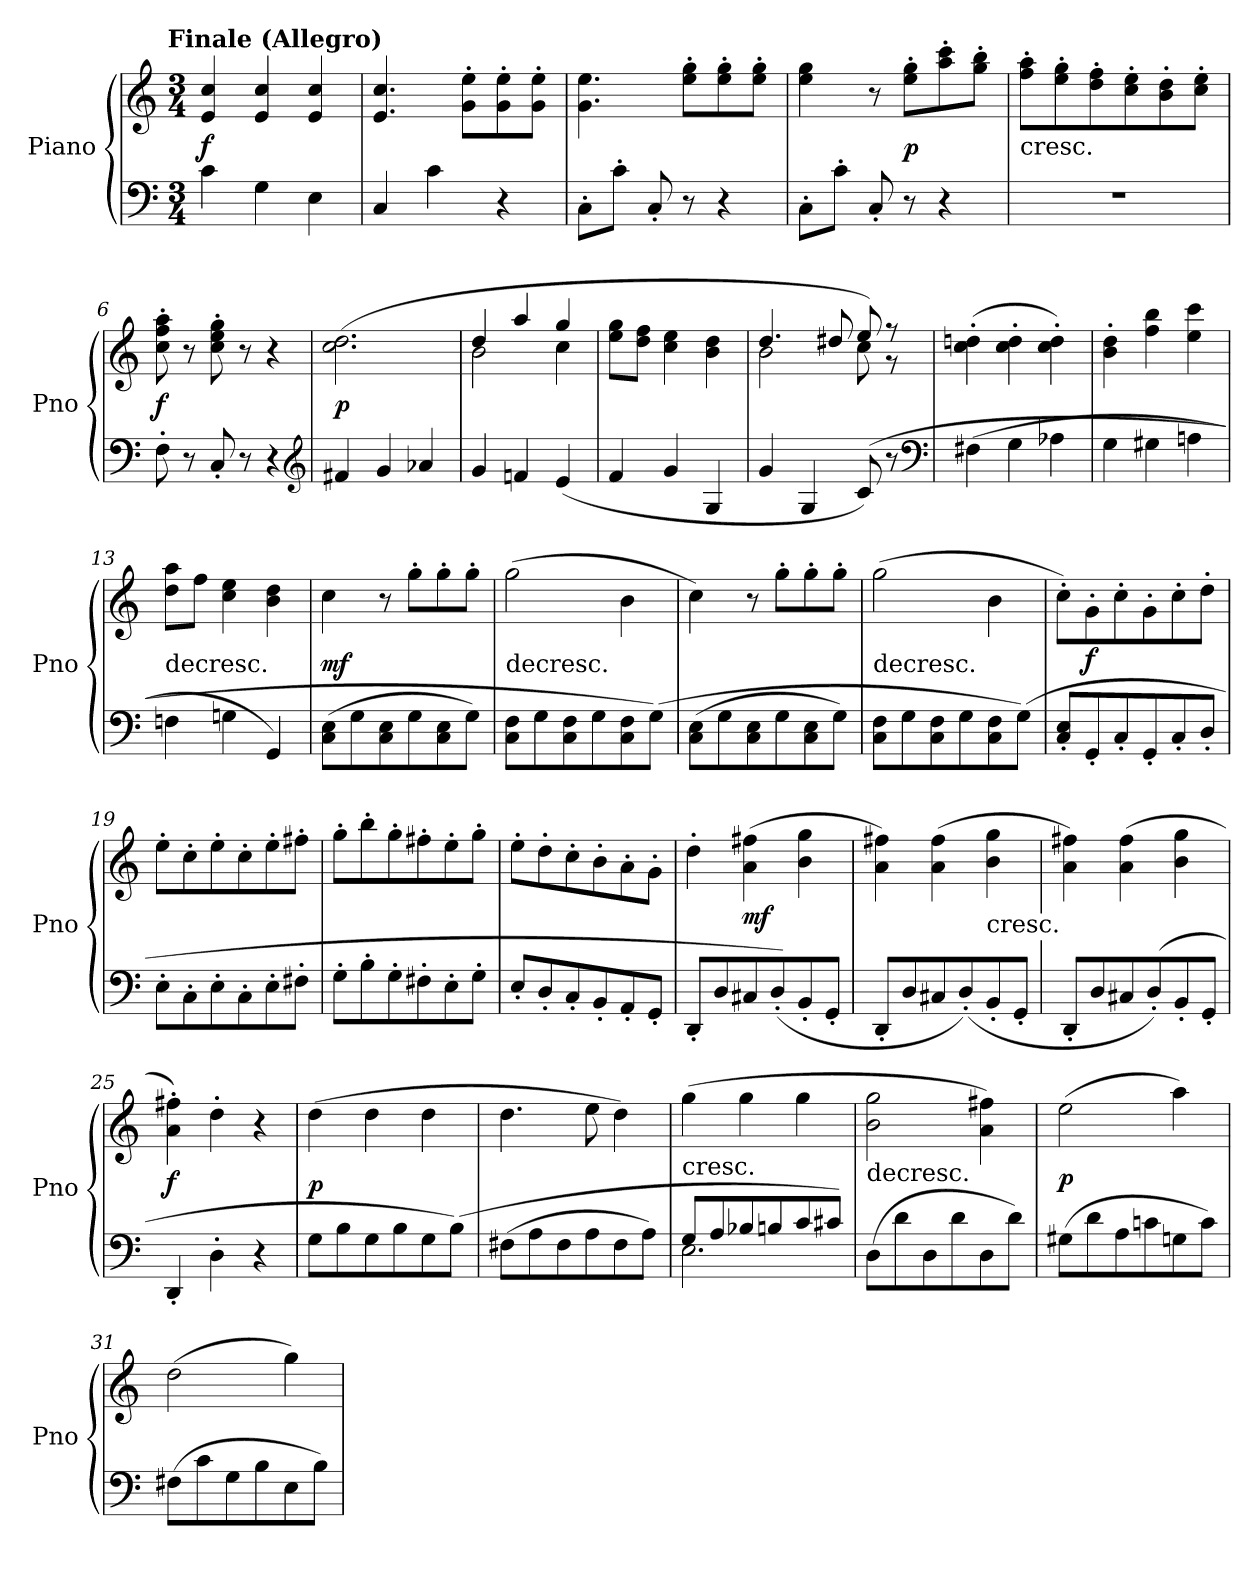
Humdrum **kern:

**kern	**kern	**dynam
*part1	*part1	*part1
*staff2	*staff1	*staff1/2
*I"Piano	*	*
*I'Pno	*	*
*clefF4	*clefG2	*
*k[]	*k[]	*
*C:	*C:	*
!!LO:TX:omd:t=Finale (Allegro)
*M3/4	*M3/4	*
*MM144	*MM144	*
=1	=1	=1
4c\	4e/ 4cc/	f
4G\	4e/ 4cc/	.
4E\	4e/ 4cc/	.
=2	=2	=2
4C/	4.e/ 4.cc/	.
4c\	.	.
.	8g'\ 8ee'\L	.
4r	8g'\ 8ee'\	.
.	8g'\ 8ee'\J	.
=3	=3	=3
8C'\L	4.g\ 4.ee\	.
8c'\J	.	.
8C'/	.	.
8r	8ee'\ 8gg'\L	.
4r	8ee'\ 8gg'\	.
.	8ee'\ 8gg'\J	.
=4	=4	=4
8C'\L	4ee\ 4gg\	.
8c'\J	.	.
8C'/	8r	.
8r	8ee'\ 8gg'\L	p
4r	8aa'\ 8ccc'\	.
.	8gg'\ 8bb'\J	.
=5	=5	=5
!	!LO:TX:c:t=cresc.	!
2.r	8ff'\ 8aa'\L	.
.	8ee'\ 8gg'\	.
.	8dd'\ 8ff'\	.
.	8cc'\ 8ee'\	.
.	8b'\ 8dd'\	.
.	8cc'\ 8ee'\J	.
=6	=6	=6
8F'\	8cc'\ 8ff'\ 8aa'\	f
8r	8r	.
8C'/	8cc'\ 8ee'\ 8gg'\	.
8r	8r	.
4r	4r	.
*clefG2	*	*
=7	=7	=7
4f#X/	(2.cc\ 2.dd\	p
4g/	.	.
4a-X/	.	.
=8	=8	=8
*	*^	*
4g/	4dd/	2b\	.
4fn/	4aa/	.	.
(4e/	4gg/	4cc\	.
=9	=9	=9	=9
!	!LO:TX:c:t=decresc.	!	!
*	*v	*v	*
4f/	8ee\ 8gg\L	.
.	8dd\ 8ff\J	.
4g/	4cc\ 4ee\	.
4G/	4b\ 4dd\	.
=10	=10	=10
*	*^	*
4g/	4.dd/	2b\	.
4G/	.	.	.
.	8dd#X/	.	.
(8c/)	8ee/)	8cc\	.
8r	8r	8r	.
*	*v	*v	*
*clefF4	*	*
=11	=11	=11
*	*^	*
!	!LO:TX:c:t=cresc.	!	!
*	*v	*v	*
(4F#X\	(4cc'\ 4ddn'\	.
4G\	4cc'\ 4dd'\	.
4A-X\	4cc'\ 4dd'\)	.
=12	=12	=12
4G\	4b'\ 4dd'\	.
4G#X\	4ff\ 4bb\	.
4An\	4ee\ 4ccc\	.
=13	=13	=13
!	!LO:TX:c:t=decresc.	!
4Fn\	8dd\ 8aa\L	.
.	8ff\J	.
4Gn\	4cc\ 4ee\	.
4GG/)	4b\ 4dd\	.
=14	=14	=14
(8C\ 8E\L	4cc\	mf
8G\	.	.
8C\ 8E\	8r	.
8G\	8gg'\L	.
8C\ 8E\	8gg'\	.
8G\J)	8gg'\J	.
=15	=15	=15
!	!LO:TX:c:t=decresc.	!
8C\ 8F\L	(2gg\	.
8G\	.	.
8C\ 8F\	.	.
8G\	.	.
8C\ 8F\	4b\	.
(8G\J)	.	.
=16	=16	=16
(8C\ 8E\L	4cc\)	.
8G\	.	.
8C\ 8E\	8r	.
8G\	8gg'\L	.
8C\ 8E\	8gg'\	.
8G\J)	8gg'\J	.
=17	=17	=17
!	!LO:TX:c:t=decresc.	!
8C\ 8F\L	(2gg\	.
8G\	.	.
8C\ 8F\	.	.
8G\	.	.
8C\ 8F\	4b\	.
(8G\J)	.	.
=18	=18	=18
8C'/ 8E'/L	8cc'\L)	.
8GG'/	8g'\	f
8C'/	8cc'\	.
8GG'/	8g'\	.
8C'/	8cc'\	.
8D'/J	8dd'\J	.
=19	=19	=19
8E'\L	8ee'\L	.
8C'\	8cc'\	.
8E'\	8ee'\	.
8C'\	8cc'\	.
8E'\	8ee'\	.
8F#X'\J	8ff#X'\J	.
=20	=20	=20
8G'\L	8gg'\L	.
8B'\	8bb'\	.
8G'\	8gg'\	.
8F#X'\	8ff#X'\	.
8E'\	8ee'\	.
8G'\J	8gg'\J	.
=21	=21	=21
8E'/L	8ee'\L	.
8D'/	8dd'\	.
8C'/	8cc'\	.
8BB'/	8b'\	.
8AA'/	8a'\	.
8GG'/J	8g'\J	.
=22	=22	=22
8DD'/L	4dd'\	.
8D/	.	.
8C#X/	(4a\ 4ff#X\	mf
(8D'/)	.	.
8BB'/	4b\ 4gg\	.
8GG'/J	.	.
=23	=23	=23
8DD'/L	4a\ 4ff#X\)	.
8D/	.	.
8C#X/	(4a\ 4ff#\	.
(8D'/)	.	.
!	!LO:TX:c:t=cresc.	!
8BB'/	4b\ 4gg\	.
8GG'/J	.	.
=24	=24	=24
8DD'/L	4a\ 4ff#X\)	.
8D/	.	.
8C#X/	(4a\ 4ff#\	.
(8D'/)	.	.
8BB'/	4b\ 4gg\	.
8GG'/J	.	.
=25	=25	=25
4DD'/	4a'\ 4ff#X'\)	f
4D'\	4dd'\	.
4r	4r	.
=26	=26	=26
8G\L	(4dd\	p
8B\	.	.
8G\	4dd\	.
8B\	.	.
8G\	4dd\	.
(8B\J)	.	.
=27	=27	=27
(8F#X\L	4.dd\	.
8A\	.	.
8F#\	.	.
8A\	8ee\	.
8F#\	4dd\)	.
8A\J)	.	.
=28	=28	=28
*^	*	*
!	!	!LO:TX:c:t=cresc.	!
8G/L	2.E\	(4gg\	.
8A/	.	.	.
8B-X/	.	4gg\	.
8Bn/	.	.	.
8c/	.	4gg\	.
8c#X/J)	.	.	.
*v	*v	*	*
=29	=29	=29
!	!LO:TX:c:t=decresc.	!
(8D\L	2b\ 2gg\	.
8d\	.	.
8D\	.	.
8d\	.	.
8D\	4a\ 4ff#X\)	.
8d\J)	.	.
=30	=30	=30
(8G#X\L	(2ee\	p
8d\	.	.
8A\	.	.
8cn\	.	.
8Gn\	4aa\)	.
8c\J)	.	.
=31	=31	=31
(8F#X\L	(2dd\	.
8c\	.	.
8G\	.	.
8B\	.	.
8E\	4gg\)	.
8B\J)	.	.
=	=	=
*-	*-	*-
